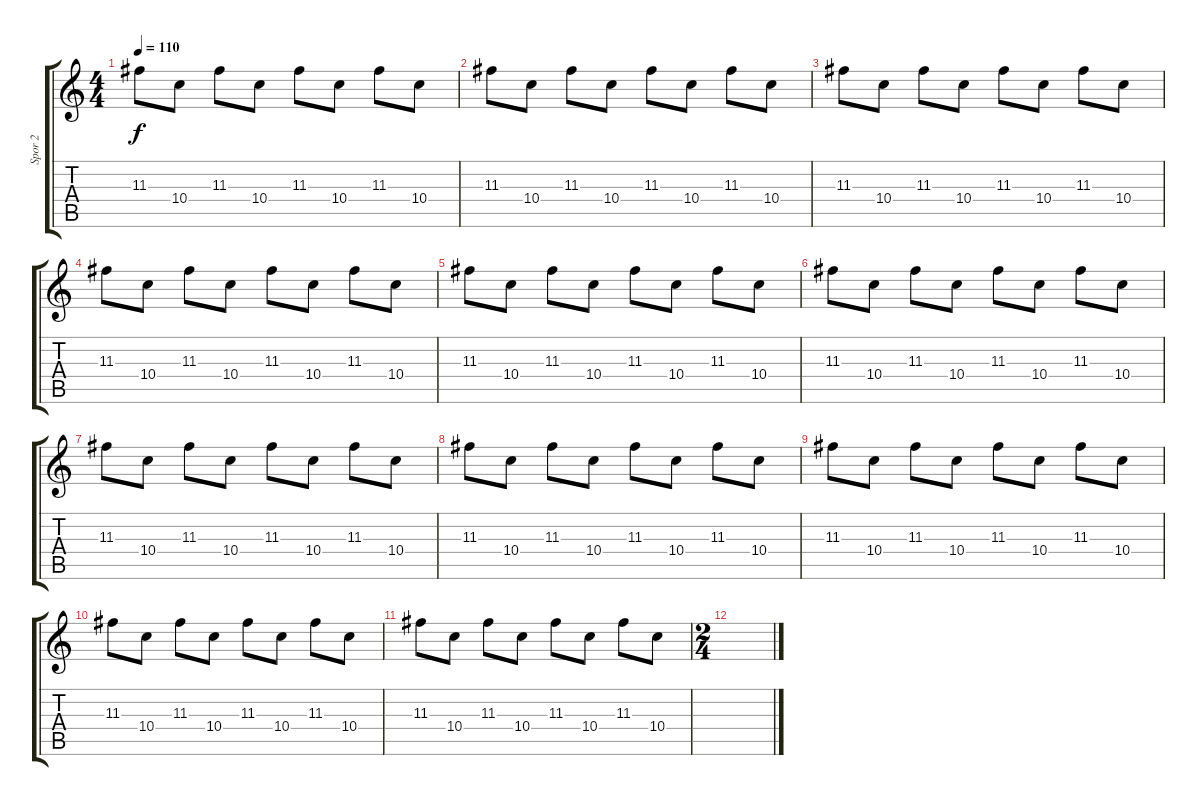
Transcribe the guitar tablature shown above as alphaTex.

\track ("Spor 2" "Spor 2") {instrument distortionguitar}
\staff {score tabs}
\tuning (E4 B3 G3 D3 A2 E2) {hide}
\ts (4 4)
\tempo 110
\clef g2
\ks c
11.3.8{dy f} 10.4.8 11.3.8 10.4.8 11.3.8 10.4.8 11.3.8 10.4.8 |
11.3.8 10.4.8 11.3.8 10.4.8 11.3.8 10.4.8 11.3.8 10.4.8 |
11.3.8 10.4.8 11.3.8 10.4.8 11.3.8 10.4.8 11.3.8 10.4.8 |
11.3.8 10.4.8 11.3.8 10.4.8 11.3.8 10.4.8 11.3.8 10.4.8 |
11.3.8 10.4.8 11.3.8 10.4.8 11.3.8 10.4.8 11.3.8 10.4.8 |
11.3.8 10.4.8 11.3.8 10.4.8 11.3.8 10.4.8 11.3.8 10.4.8 |
11.3.8 10.4.8 11.3.8 10.4.8 11.3.8 10.4.8 11.3.8 10.4.8 |
11.3.8 10.4.8 11.3.8 10.4.8 11.3.8 10.4.8 11.3.8 10.4.8 |
11.3.8 10.4.8 11.3.8 10.4.8 11.3.8 10.4.8 11.3.8 10.4.8 |
11.3.8 10.4.8 11.3.8 10.4.8 11.3.8 10.4.8 11.3.8 10.4.8 |
11.3.8 10.4.8 11.3.8 10.4.8 11.3.8 10.4.8 11.3.8 10.4.8 |
\ts (2 4)
